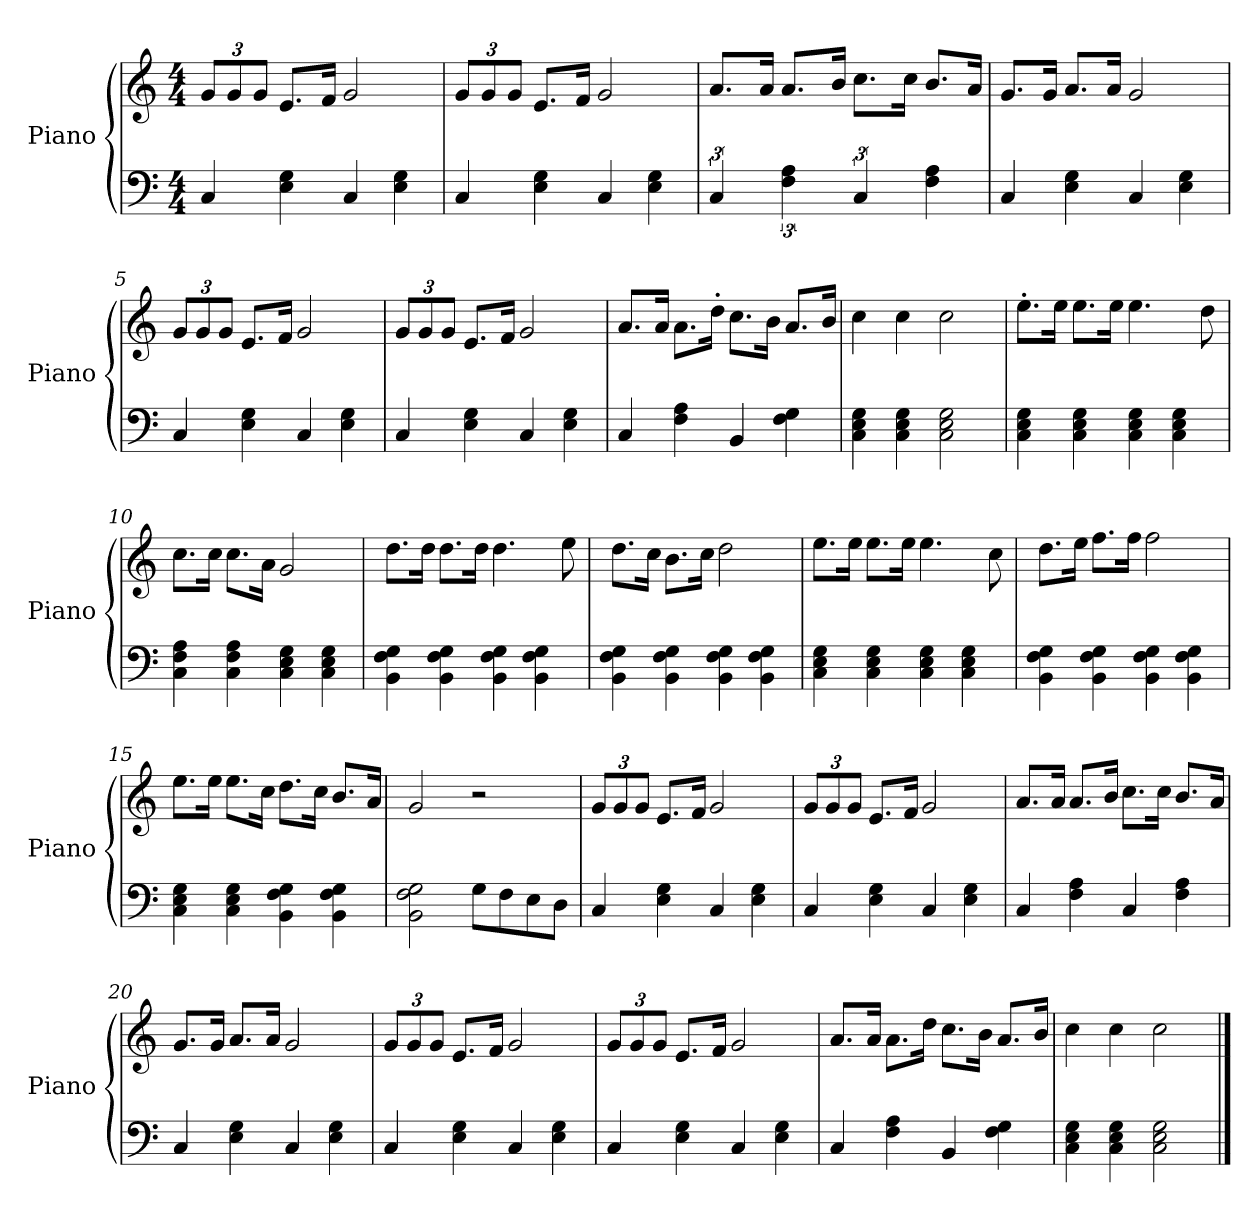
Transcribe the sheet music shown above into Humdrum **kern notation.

**kern	**kern
*part1	*part1
*staff2	*staff1
*I"Piano	*
*I'Piano	*
*clefF4	*clefG2
*M4/4	*M4/4
=1	=1
4C/	12g/L
.	12g/
.	12g/J
4E\ 4G\	8.e/L
.	16f/Jk
4C/	2g/
4E\ 4G\	.
=2	=2
4C/	12g/L
.	12g/
.	12g/J
4E\ 4G\	8.e/L
.	16f/Jk
4C/	2g/
4E\ 4G\	.
=3	=3
*^	*
*	*^	*
*	*	*^	*
6C/	4ryy	2ryy	2.ryy	8.a/L
6%5ryy	.	.	.	.
.	.	.	.	16a/Jk
.	6F\ 6A\	.	.	8.a/L
.	12%7ryy	.	.	.
.	.	.	.	16b/Jk
.	.	6C/	.	8.cc\L
.	.	3ryy	.	.
.	.	.	.	16cc\Jk
.	.	.	4F\ 4A\	8.b/L
.	.	.	.	16a/Jk
*v	*v	*v	*v	*
=4	=4
4C/	8.g/L
.	16g/Jk
4E\ 4G\	8.a/L
.	16a/Jk
4C/	2g/
4E\ 4G\	.
!!LO:LB:g=z
=5	=5
4C/	12g/L
.	12g/
.	12g/J
4E\ 4G\	8.e/L
.	16f/Jk
4C/	2g/
4E\ 4G\	.
=6	=6
4C/	12g/L
.	12g/
.	12g/J
4E\ 4G\	8.e/L
.	16f/Jk
4C/	2g/
4E\ 4G\	.
=7	=7
4C/	8.a/L
.	16a/Jk
4F\ 4A\	8.a\L
.	16dd'>\Jk
4BB/	8.cc\L
.	16b\Jk
4F\ 4G\	8.a/L
.	16b/Jk
=8	=8
4C\ 4E\ 4G\	4cc\
4C\ 4E\ 4G\	4cc\
2C\ 2E\ 2G\	2cc\
!!LO:LB:g=z
=9	=9
4C\ 4E\ 4G\	8.ee'>\L
.	16ee\Jk
4C\ 4E\ 4G\	8.ee\L
.	16ee\Jk
4C\ 4E\ 4G\	4.ee\
4C\ 4E\ 4G\	.
.	8dd\
=10	=10
4C\ 4F\ 4A\	8.cc\L
.	16cc\Jk
4C\ 4F\ 4A\	8.cc\L
.	16a\Jk
4C\ 4E\ 4G\	2g/
4C\ 4E\ 4G\	.
=11	=11
4BB\ 4F\ 4G\	8.dd\L
.	16dd\Jk
4BB\ 4F\ 4G\	8.dd\L
.	16dd\Jk
4BB\ 4F\ 4G\	4.dd\
4BB\ 4F\ 4G\	.
.	8ee\
=12	=12
4BB\ 4F\ 4G\	8.dd\L
.	16cc\Jk
4BB\ 4F\ 4G\	8.b\L
.	16cc\Jk
4BB\ 4F\ 4G\	2dd\
4BB\ 4F\ 4G\	.
!!LO:LB:g=z
=13	=13
4C\ 4E\ 4G\	8.ee\L
.	16ee\Jk
4C\ 4E\ 4G\	8.ee\L
.	16ee\Jk
4C\ 4E\ 4G\	4.ee\
4C\ 4E\ 4G\	.
.	8cc\
=14	=14
4BB\ 4F\ 4G\	8.dd\L
.	16ee\Jk
4BB\ 4F\ 4G\	8.ff\L
.	16ff\Jk
4BB\ 4F\ 4G\	2ff\
4BB\ 4F\ 4G\	.
=15	=15
4C\ 4E\ 4G\	8.ee\L
.	16ee\Jk
4C\ 4E\ 4G\	8.ee\L
.	16cc\Jk
4BB\ 4F\ 4G\	8.dd\L
.	16cc\Jk
4BB\ 4F\ 4G\	8.b/L
.	16a/Jk
=16	=16
2BB\ 2F\ 2G\	2g/
8G\L	2rcc
8F\	.
8E\	.
8D\J	.
!!LO:PB:g=z
=17	=17
4C/	12g/L
.	12g/
.	12g/J
4E\ 4G\	8.e/L
.	16f/Jk
4C/	2g/
4E\ 4G\	.
=18	=18
4C/	12g/L
.	12g/
.	12g/J
4E\ 4G\	8.e/L
.	16f/Jk
4C/	2g/
4E\ 4G\	.
=19	=19
4C/	8.a/L
.	16a/Jk
4F\ 4A\	8.a/L
.	16b/Jk
4C/	8.cc\L
.	16cc\Jk
4F\ 4A\	8.b/L
.	16a/Jk
=20	=20
4C/	8.g/L
.	16g/Jk
4E\ 4G\	8.a/L
.	16a/Jk
4C/	2g/
4E\ 4G\	.
!!LO:LB:g=z
=21	=21
4C/	12g/L
.	12g/
.	12g/J
4E\ 4G\	8.e/L
.	16f/Jk
4C/	2g/
4E\ 4G\	.
=22	=22
4C/	12g/L
.	12g/
.	12g/J
4E\ 4G\	8.e/L
.	16f/Jk
4C/	2g/
4E\ 4G\	.
=23	=23
4C/	8.a/L
.	16a/Jk
4F\ 4A\	8.a\L
.	16dd\Jk
4BB/	8.cc\L
.	16b\Jk
4F\ 4G\	8.a/L
.	16b/Jk
=24	=24
4C\ 4E\ 4G\	4cc\
4C\ 4E\ 4G\	4cc\
2C\ 2E\ 2G\	2cc\
==	==
*-	*-
